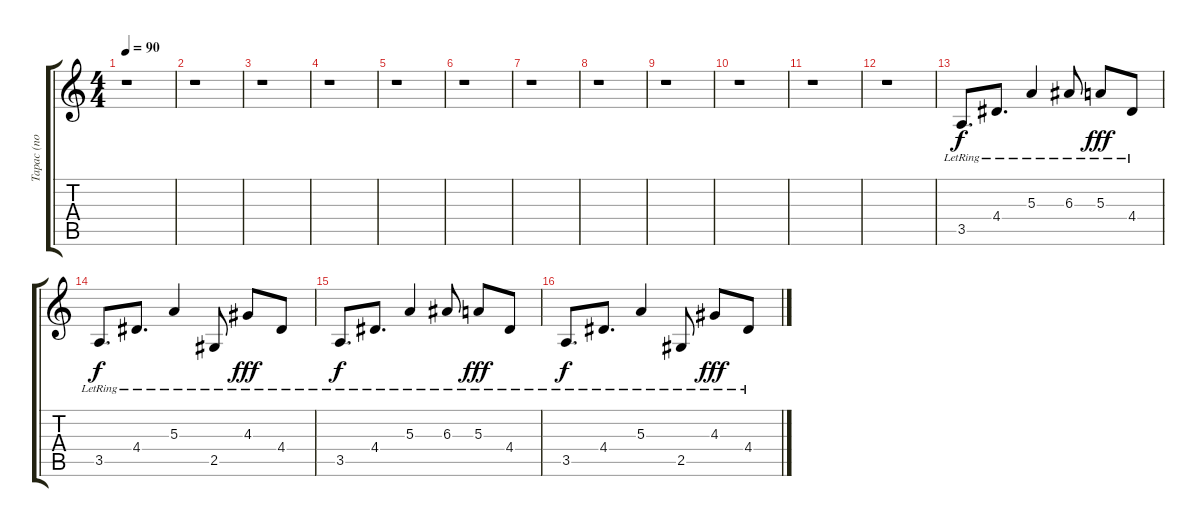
\track ("Тарас (no distortion)" "Тарас (no ") {instrument electricguitarclean}
\staff {score tabs}
\tuning (Db4 Ab3 E3 B2 Gb2 B1) {hide}
\ts (4 4)
\tempo 90
\clef g2
\ks c
r.1{dy f} |
r.1 |
r.1 |
r.1 |
r.1 |
r.1 |
r.1 |
r.1 |
r.1 |
r.1 |
r.1 |
r.1 |
3.5{lr}.8{d} 4.4{lr}.8{d} 5.3{lr}.4 6.3{lr}.8 5.3{lr}.8{dy fff} 4.4{lr}.8 |
3.5{lr}.8{d dy f} 4.4{lr}.8{d} 5.3{lr}.4 2.5{lr}.8 4.3{lr}.8{dy fff} 4.4{lr}.8 |
3.5{lr}.8{d dy f} 4.4{lr}.8{d} 5.3{lr}.4 6.3{lr}.8 5.3{lr}.8{dy fff} 4.4{lr}.8 |
3.5{lr}.8{d dy f} 4.4{lr}.8{d} 5.3{lr}.4 2.5{lr}.8 4.3{lr}.8{dy fff} 4.4{lr}.8
